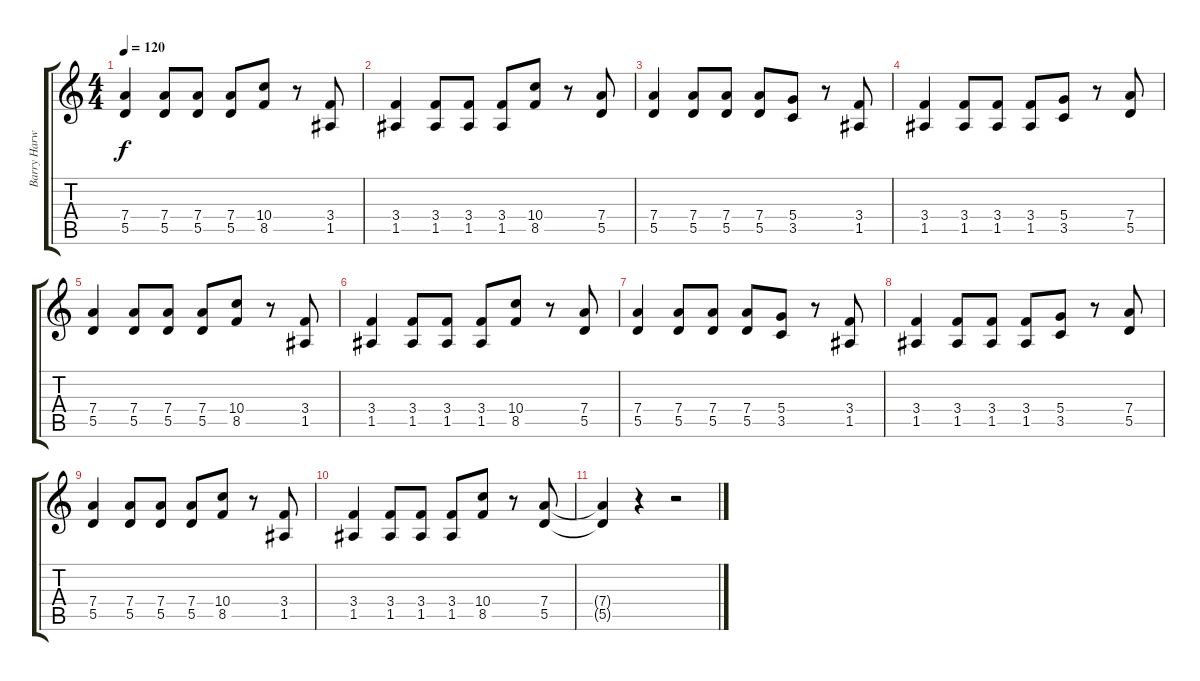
\track ("Barry Harwood (Rhythm Guitar)" "Barry Harw") {instrument overdrivenguitar}
\staff {score tabs}
\tuning (E4 B3 G3 D3 A2 E2) {hide}
\ts (4 4)
\tempo 120
\clef g2
\ks c
(7.4 5.5).4{dy f} (7.4 5.5).8 (7.4 5.5).8 (7.4 5.5).8 (10.4 8.5).8 r.8 (3.4 1.5).8 |
(3.4 1.5).4 (3.4 1.5).8 (3.4 1.5).8 (3.4 1.5).8 (10.4 8.5).8 r.8 (7.4 5.5).8 |
(7.4 5.5).4 (7.4 5.5).8 (7.4 5.5).8 (7.4 5.5).8 (5.4 3.5).8 r.8 (3.4 1.5).8 |
(3.4 1.5).4 (3.4 1.5).8 (3.4 1.5).8 (3.4 1.5).8 (5.4 3.5).8 r.8 (7.4 5.5).8 |
(7.4 5.5).4 (7.4 5.5).8 (7.4 5.5).8 (7.4 5.5).8 (10.4 8.5).8 r.8 (3.4 1.5).8 |
(3.4 1.5).4 (3.4 1.5).8 (3.4 1.5).8 (3.4 1.5).8 (10.4 8.5).8 r.8 (7.4 5.5).8 |
(7.4 5.5).4 (7.4 5.5).8 (7.4 5.5).8 (7.4 5.5).8 (5.4 3.5).8 r.8 (3.4 1.5).8 |
(3.4 1.5).4 (3.4 1.5).8 (3.4 1.5).8 (3.4 1.5).8 (5.4 3.5).8 r.8 (7.4 5.5).8 |
(7.4 5.5).4 (7.4 5.5).8 (7.4 5.5).8 (7.4 5.5).8 (10.4 8.5).8 r.8 (3.4 1.5).8 |
(3.4 1.5).4 (3.4 1.5).8 (3.4 1.5).8 (3.4 1.5).8 (10.4 8.5).8 r.8 (7.4 5.5).8 |
(7.4{t} 5.5{t}).4 r.4 r.2
